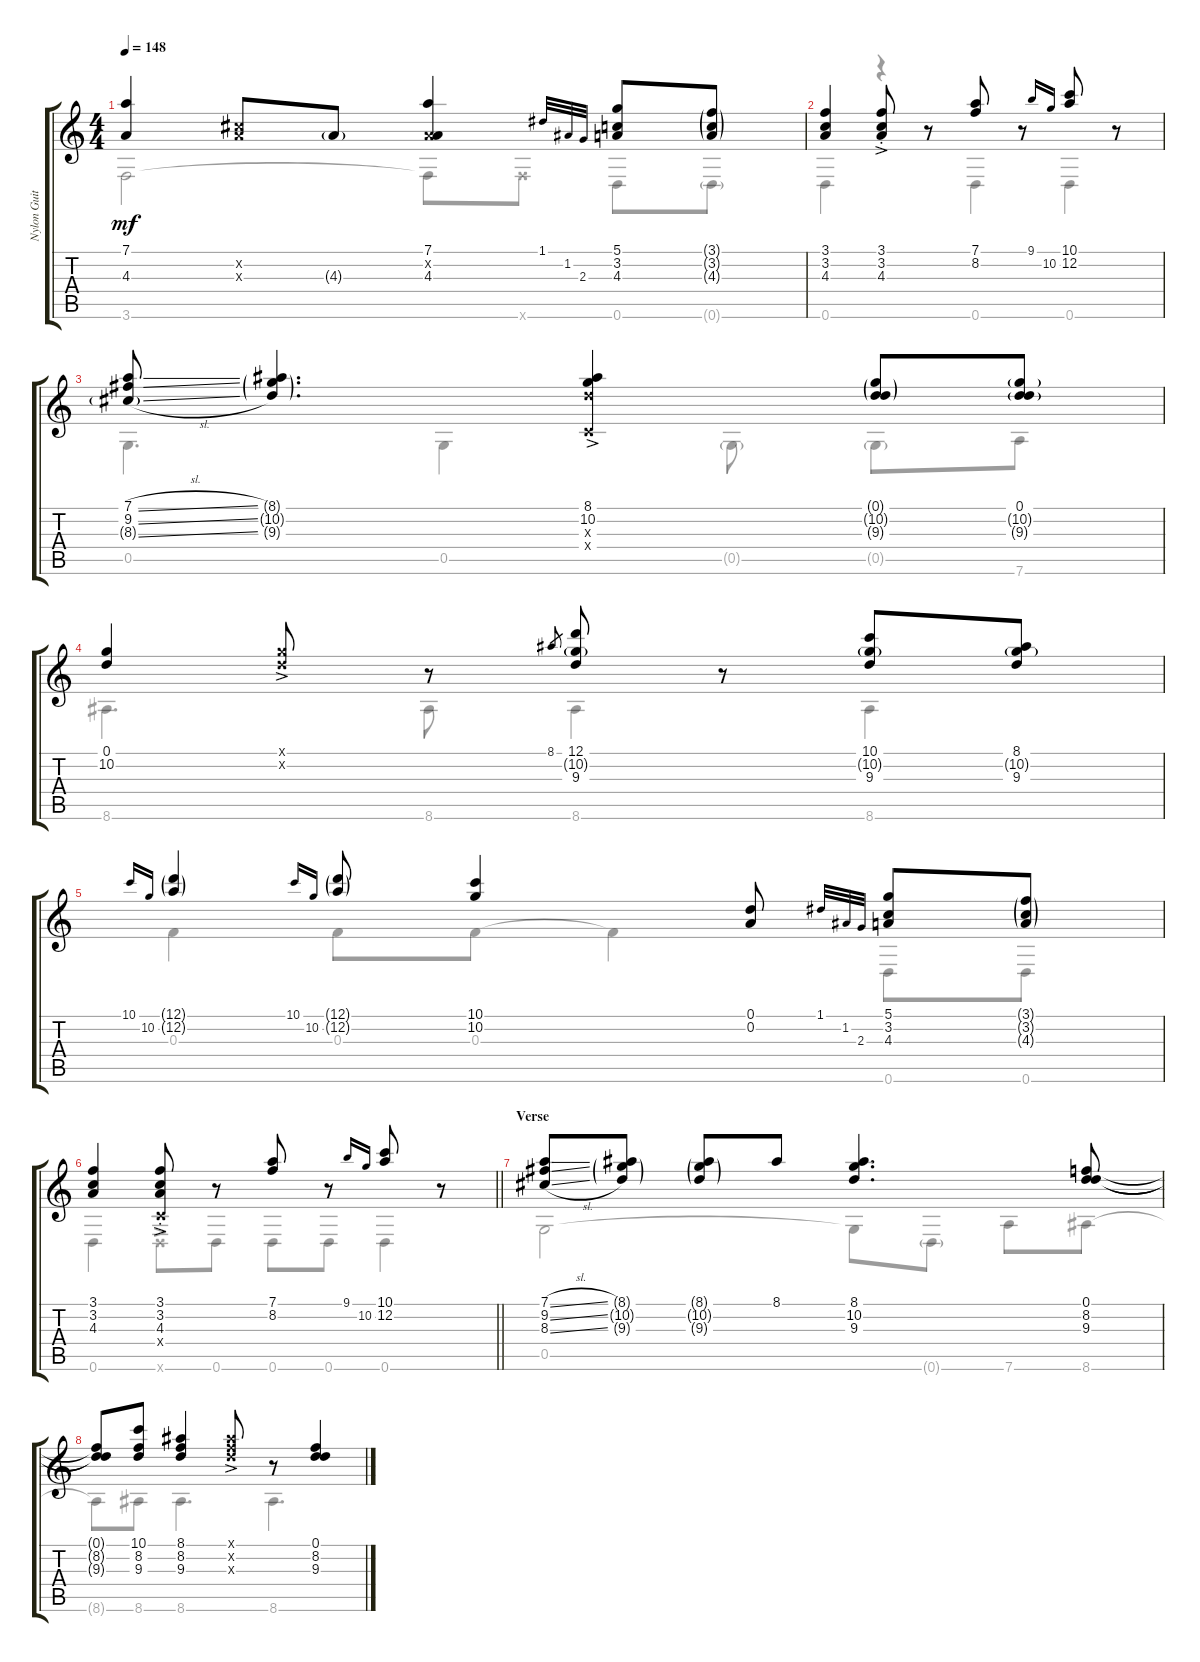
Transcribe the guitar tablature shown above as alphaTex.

\track ("Nylon Guitar" "Nylon Guit") {instrument acousticguitarnylon}
\staff {score tabs}
\tuning (D4 A3 F3 C3 G2 D2) {hide}
\voice
\ts (4 4)
\tempo 148
\clef g2
\ks c
(7.1 4.3).4{dy mf} (4.2{x} 4.3{x}).8 4.3{g}.8 (7.1 0.2{x} 4.3).4 1.1.32{gr onbeat} 1.2.32{gr onbeat} 2.3.32{gr onbeat} (5.1 3.2 4.3).8 (3.1{g} 3.2{g} 4.3{g}).8 |
(3.1 3.2 4.3).4 (3.1{ac st} 3.2{ac st} 4.3{ac st}).8 r.8 (7.1 8.2).8 r.8 9.1.16{gr onbeat} 10.2.16{gr onbeat} (10.1 12.2).8 r.8 |
(7.1{sl} 9.2{sl} 8.3{sl g}).8 (8.1{g} 10.2{g} 9.3{g}).4{d} (8.1 10.2 9.3{ac x} 0.4{ac x}).4 (0.1{g} 10.2{g} 9.3{g}).8 (0.1 10.2{g} 9.3{g}).8 |
(0.1 10.2).4 (0.1{ac x} 10.2{x}).8 r.8 8.1.8{gr} (12.1 10.2{g} 9.3).8 r.8 (10.1 10.2{g} 9.3).8 (8.1 10.2{g} 9.3).8 |
10.1.16{gr onbeat} 10.2.16{gr onbeat} (12.1{g} 12.2{g}).4 10.1.16{gr onbeat} 10.2.16{gr onbeat} (12.1{g} 12.2{g}).8 (10.1 10.2).4 (0.1 0.2).8 1.1.32{gr onbeat} 1.2.32{gr onbeat} 2.3.32{gr onbeat} (5.1 3.2 4.3).8 (3.1{g} 3.2{g} 4.3{g}).8 |
\barLineRight lightlight
(3.1 3.2 4.3).4 (3.1{ac st} 3.2{ac st} 4.3{ac st} 0.4{ac x}).8 r.8 (7.1 8.2).8 r.8 9.1.16{gr onbeat} 10.2.16{gr onbeat} (10.1 12.2).8 r.8 |
\section ("" "Verse")
(7.1{sl} 9.2{sl} 8.3{sl}).8 (8.1{g} 10.2{g} 9.3{g}).8 (8.1{g} 10.2{g} 9.3{g}).8 8.1.8 (8.1 10.2 9.3).4{d} (0.1 8.2 9.3).8 |
(0.1{t} 8.2{t} 9.3{t}).8 (10.1 8.2 9.3).8 (8.1 8.2 9.3).4 (8.1{ac x} 8.2{x} 9.3{x}).8 r.8 (0.1 8.2 9.3).4
\voice
\clef g2
\ottava regular
\simile none
\ks c
3.6.2{dy mf} 3.6{t}.8 3.6{x}.8 0.6.8 0.6{g}.8 |
0.6.4 r.4 0.6.4 0.6.4 |
0.5.4{d} 0.5.4 0.5{g}.8 0.5{g}.8 7.6.8 |
8.6.4{d} 8.6.8 8.6.4 8.6.4 |
0.3.4 0.3.8 0.3.8 0.3{t}.4 0.6.8 0.6.8 |
\barLineRight lightlight
0.6.4 0.6{ac x}.8 0.6.8 0.6.8 0.6.8 0.6.4 |
0.5.2 0.5{t}.8 0.6{g}.8 7.6.8 8.6.8 |
8.6{t}.8 8.6.8 8.6.4{d} 8.6.4{d}
